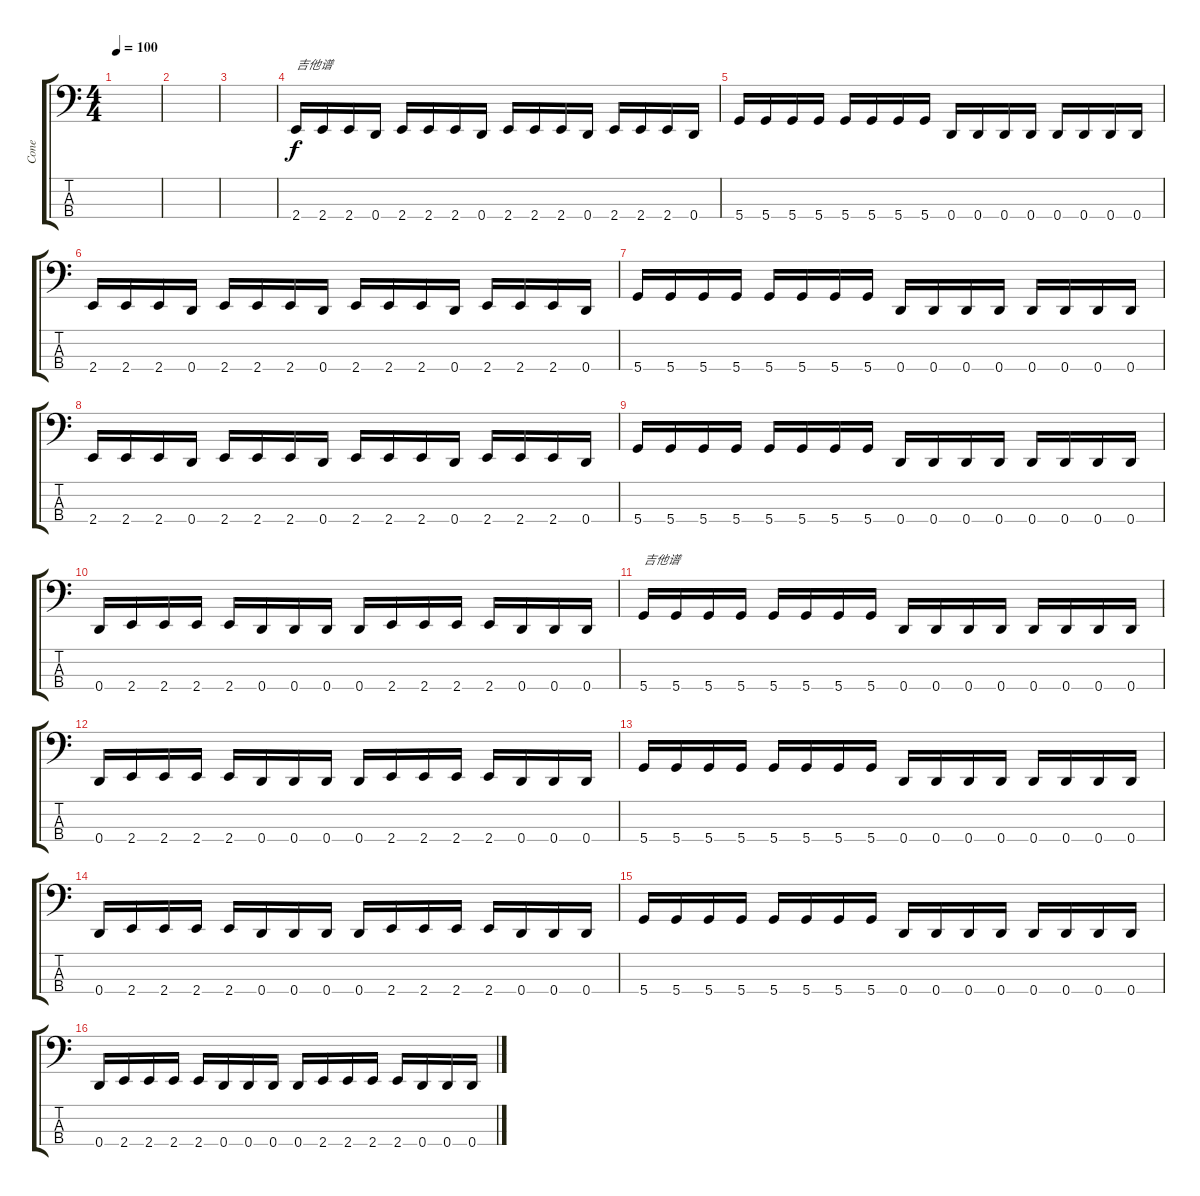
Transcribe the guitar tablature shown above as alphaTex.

\track ("Cone" "Cone") {instrument electricbasspick}
\staff {score tabs}
\tuning (G2 D2 A1 D1) {hide}
\ts (4 4)
\tempo 100
\clef f4
\ks c
|
|
|
2.4.16{txt "吉他谱"} 2.4.16 2.4.16 0.4.16 2.4.16 2.4.16 2.4.16 0.4.16 2.4.16 2.4.16 2.4.16 0.4.16 2.4.16 2.4.16 2.4.16 0.4.16 |
5.4.16 5.4.16 5.4.16 5.4.16 5.4.16 5.4.16 5.4.16 5.4.16 0.4.16 0.4.16 0.4.16 0.4.16 0.4.16 0.4.16 0.4.16 0.4.16 |
2.4.16 2.4.16 2.4.16 0.4.16 2.4.16 2.4.16 2.4.16 0.4.16 2.4.16 2.4.16 2.4.16 0.4.16 2.4.16 2.4.16 2.4.16 0.4.16 |
5.4.16 5.4.16 5.4.16 5.4.16 5.4.16 5.4.16 5.4.16 5.4.16 0.4.16 0.4.16 0.4.16 0.4.16 0.4.16 0.4.16 0.4.16 0.4.16 |
2.4.16 2.4.16 2.4.16 0.4.16 2.4.16 2.4.16 2.4.16 0.4.16 2.4.16 2.4.16 2.4.16 0.4.16 2.4.16 2.4.16 2.4.16 0.4.16 |
5.4.16 5.4.16 5.4.16 5.4.16 5.4.16 5.4.16 5.4.16 5.4.16 0.4.16 0.4.16 0.4.16 0.4.16 0.4.16 0.4.16 0.4.16 0.4.16 |
0.4.16 2.4.16 2.4.16 2.4.16 2.4.16 0.4.16 0.4.16 0.4.16 0.4.16 2.4.16 2.4.16 2.4.16 2.4.16 0.4.16 0.4.16 0.4.16 |
5.4.16{txt "吉他谱"} 5.4.16 5.4.16 5.4.16 5.4.16 5.4.16 5.4.16 5.4.16 0.4.16 0.4.16 0.4.16 0.4.16 0.4.16 0.4.16 0.4.16 0.4.16 |
0.4.16 2.4.16 2.4.16 2.4.16 2.4.16 0.4.16 0.4.16 0.4.16 0.4.16 2.4.16 2.4.16 2.4.16 2.4.16 0.4.16 0.4.16 0.4.16 |
5.4.16 5.4.16 5.4.16 5.4.16 5.4.16 5.4.16 5.4.16 5.4.16 0.4.16 0.4.16 0.4.16 0.4.16 0.4.16 0.4.16 0.4.16 0.4.16 |
0.4.16 2.4.16 2.4.16 2.4.16 2.4.16 0.4.16 0.4.16 0.4.16 0.4.16 2.4.16 2.4.16 2.4.16 2.4.16 0.4.16 0.4.16 0.4.16 |
5.4.16 5.4.16 5.4.16 5.4.16 5.4.16 5.4.16 5.4.16 5.4.16 0.4.16 0.4.16 0.4.16 0.4.16 0.4.16 0.4.16 0.4.16 0.4.16 |
0.4.16 2.4.16 2.4.16 2.4.16 2.4.16 0.4.16 0.4.16 0.4.16 0.4.16 2.4.16 2.4.16 2.4.16 2.4.16 0.4.16 0.4.16 0.4.16
